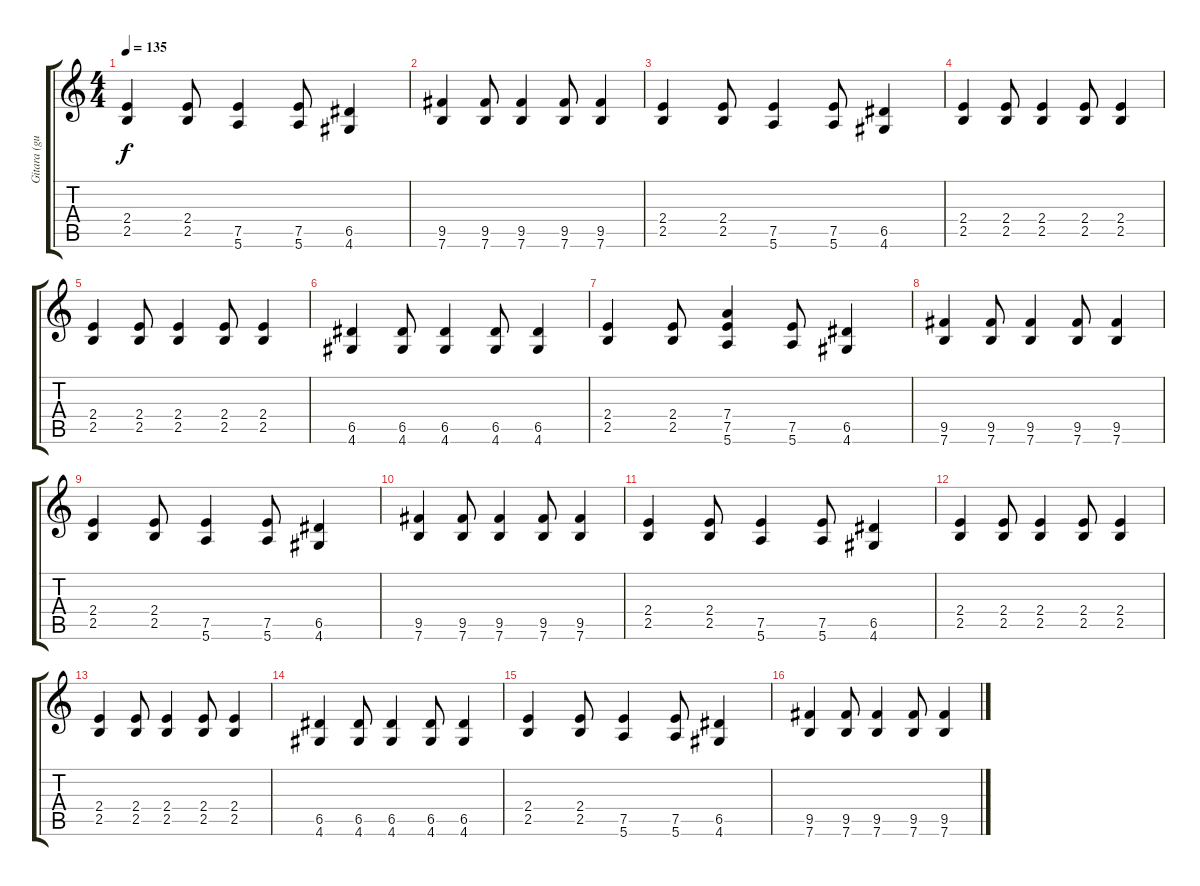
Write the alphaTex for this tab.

\track ("Gitara (guitar)" "Gitara (gu") {instrument electricguitarjazz}
\staff {score tabs}
\tuning (E4 B3 G3 D3 A2 E2) {hide}
\ts (4 4)
\tempo 135
\clef g2
\ks c
(2.4 2.5).4{dy f} (2.4 2.5).8 (7.5 5.6).4 (7.5 5.6).8 (6.5 4.6).4 |
(9.5 7.6).4 (9.5 7.6).8 (9.5 7.6).4 (9.5 7.6).8 (9.5 7.6).4 |
(2.4 2.5).4 (2.4 2.5).8 (7.5 5.6).4 (7.5 5.6).8 (6.5 4.6).4 |
(2.4 2.5).4 (2.4 2.5).8 (2.4 2.5).4 (2.4 2.5).8 (2.4 2.5).4 |
(2.4 2.5).4 (2.4 2.5).8 (2.4 2.5).4 (2.4 2.5).8 (2.4 2.5).4 |
(6.5 4.6).4 (6.5 4.6).8 (6.5 4.6).4 (6.5 4.6).8 (6.5 4.6).4 |
(2.4 2.5).4 (2.4 2.5).8 (7.4 7.5 5.6).4 (7.5 5.6).8 (6.5 4.6).4 |
(9.5 7.6).4 (9.5 7.6).8 (9.5 7.6).4 (9.5 7.6).8 (9.5 7.6).4 |
(2.4 2.5).4 (2.4 2.5).8 (7.5 5.6).4 (7.5 5.6).8 (6.5 4.6).4 |
(9.5 7.6).4 (9.5 7.6).8 (9.5 7.6).4 (9.5 7.6).8 (9.5 7.6).4 |
(2.4 2.5).4 (2.4 2.5).8 (7.5 5.6).4 (7.5 5.6).8 (6.5 4.6).4 |
(2.4 2.5).4 (2.4 2.5).8 (2.4 2.5).4 (2.4 2.5).8 (2.4 2.5).4 |
(2.4 2.5).4 (2.4 2.5).8 (2.4 2.5).4 (2.4 2.5).8 (2.4 2.5).4 |
(6.5 4.6).4 (6.5 4.6).8 (6.5 4.6).4 (6.5 4.6).8 (6.5 4.6).4 |
(2.4 2.5).4 (2.4 2.5).8 (7.5 5.6).4 (7.5 5.6).8 (6.5 4.6).4 |
(9.5 7.6).4 (9.5 7.6).8 (9.5 7.6).4 (9.5 7.6).8 (9.5 7.6).4
